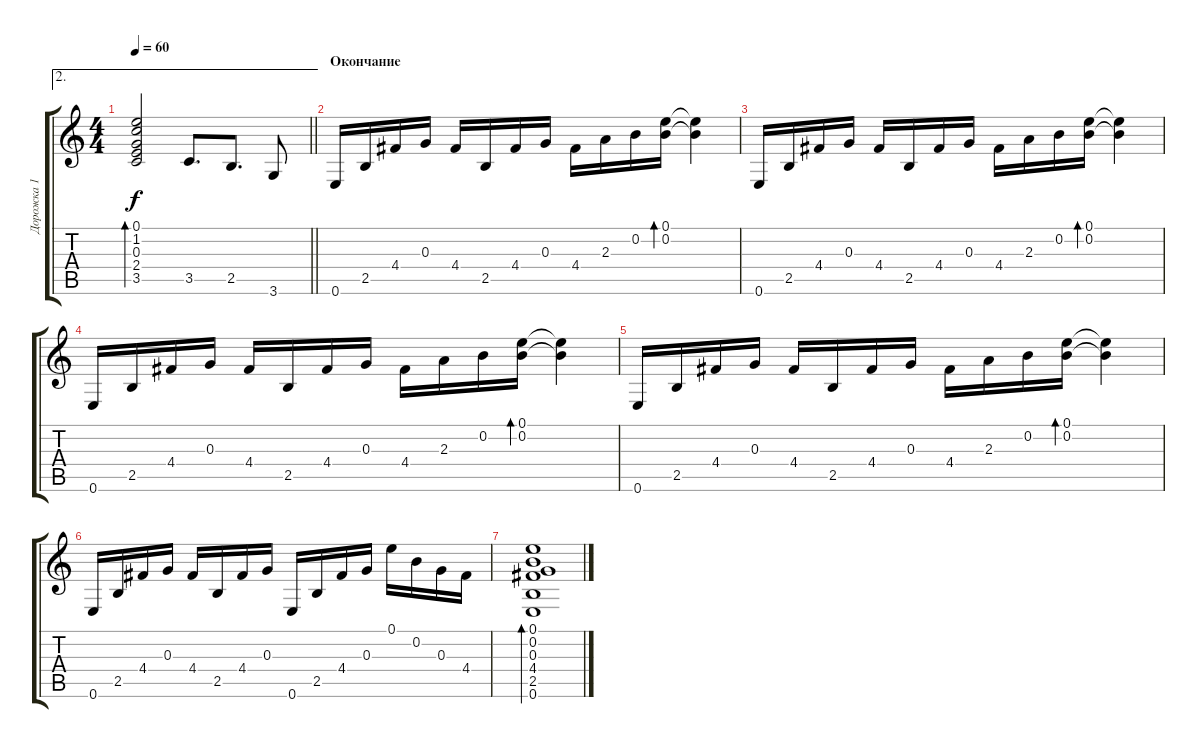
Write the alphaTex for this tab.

\track ("Дорожка 1" "Дорожка 1") {instrument acousticguitarsteel}
\staff {score tabs}
\tuning (E4 B3 G3 D3 A2 E2) {hide}
\ae 2
\ts (4 4)
\tempo 60
\clef g2
\barLineRight lightlight
\ks c
(0.1 1.2 0.3 2.4 3.5).2{bd 60 dy f} 3.5.8{d} 2.5.8{d} 3.6.8 |
\section ("" "Окончание")
0.6.16 2.5.16 4.4.16 0.3.16 4.4.16 2.5.16 4.4.16 0.3.16 4.4.16 2.3.16 0.2.16 (0.1 0.2).16{bd 60} (0.1{t} 0.2{t}).4 |
0.6.16 2.5.16 4.4.16 0.3.16 4.4.16 2.5.16 4.4.16 0.3.16 4.4.16 2.3.16 0.2.16 (0.1 0.2).16{bd 60} (0.1{t} 0.2{t}).4 |
0.6.16 2.5.16 4.4.16 0.3.16 4.4.16 2.5.16 4.4.16 0.3.16 4.4.16 2.3.16 0.2.16 (0.1 0.2).16{bd 60} (0.1{t} 0.2{t}).4 |
0.6.16 2.5.16 4.4.16 0.3.16 4.4.16 2.5.16 4.4.16 0.3.16 4.4.16 2.3.16 0.2.16 (0.1 0.2).16{bd 60} (0.1{t} 0.2{t}).4 |
0.6.16 2.5.16 4.4.16 0.3.16 4.4.16 2.5.16 4.4.16 0.3.16 0.6.16 2.5.16 4.4.16 0.3.16 0.1.16 0.2.16 0.3.16 4.4.16 |
(0.1 0.2 0.3 4.4 2.5 0.6).1{bd 480}
